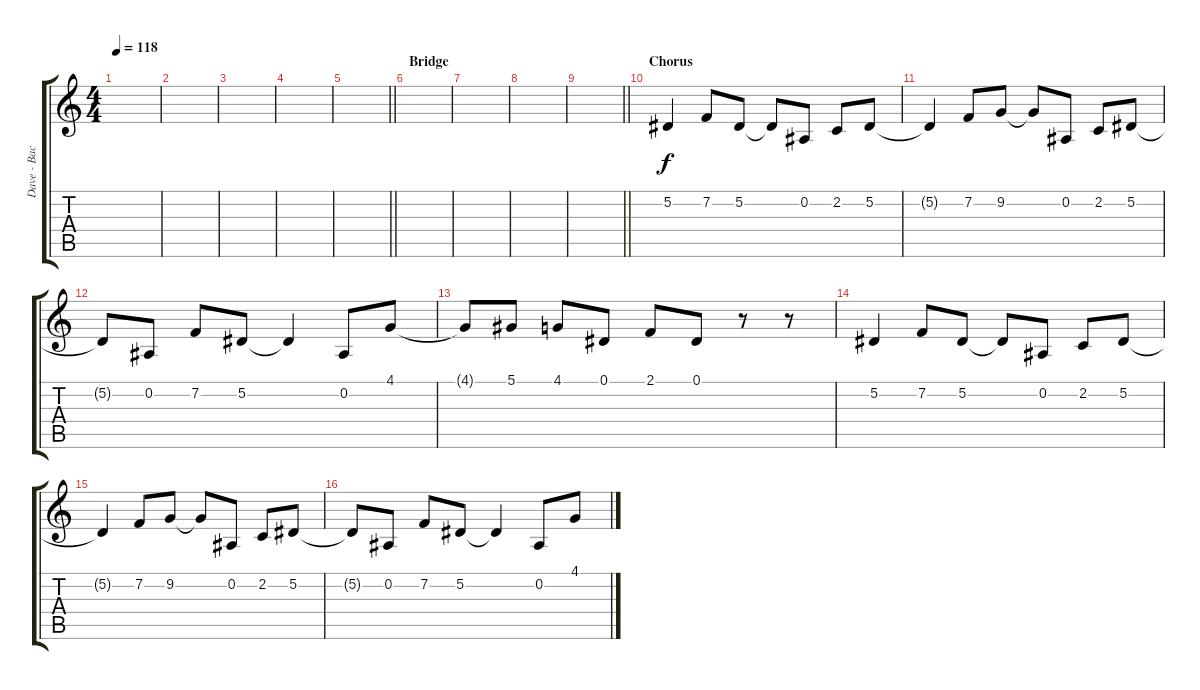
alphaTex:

\track ("Dave - Backing Vocals" "Dave - Bac") {instrument bassoon}
\staff {score tabs}
\tuning (Eb4 Bb3 Gb3 Db3 Ab2 Eb2) {hide}
\ts (4 4)
\tempo 118
\clef g2
\ks c
|
|
|
|
\barLineRight lightlight
|
\section ("" "Bridge")
|
|
|
\barLineRight lightlight
|
\section ("" "Chorus")
5.2.4 7.2.8 5.2.8 5.2{t}.8 0.2.8 2.2.8 5.2.8 |
5.2{t}.4 7.2.8 9.2.8 9.2{t}.8 0.2.8 2.2.8 5.2.8 |
5.2{t}.8 0.2.8 7.2.8 5.2.8 5.2{t}.4 0.2.8 4.1.8 |
4.1{t}.8 5.1.8 4.1.8 0.1.8 2.1.8 0.1.8 r.8 r.8 |
5.2.4 7.2.8 5.2.8 5.2{t}.8 0.2.8 2.2.8 5.2.8 |
5.2{t}.4 7.2.8 9.2.8 9.2{t}.8 0.2.8 2.2.8 5.2.8 |
5.2{t}.8 0.2.8 7.2.8 5.2.8 5.2{t}.4 0.2.8 4.1.8
